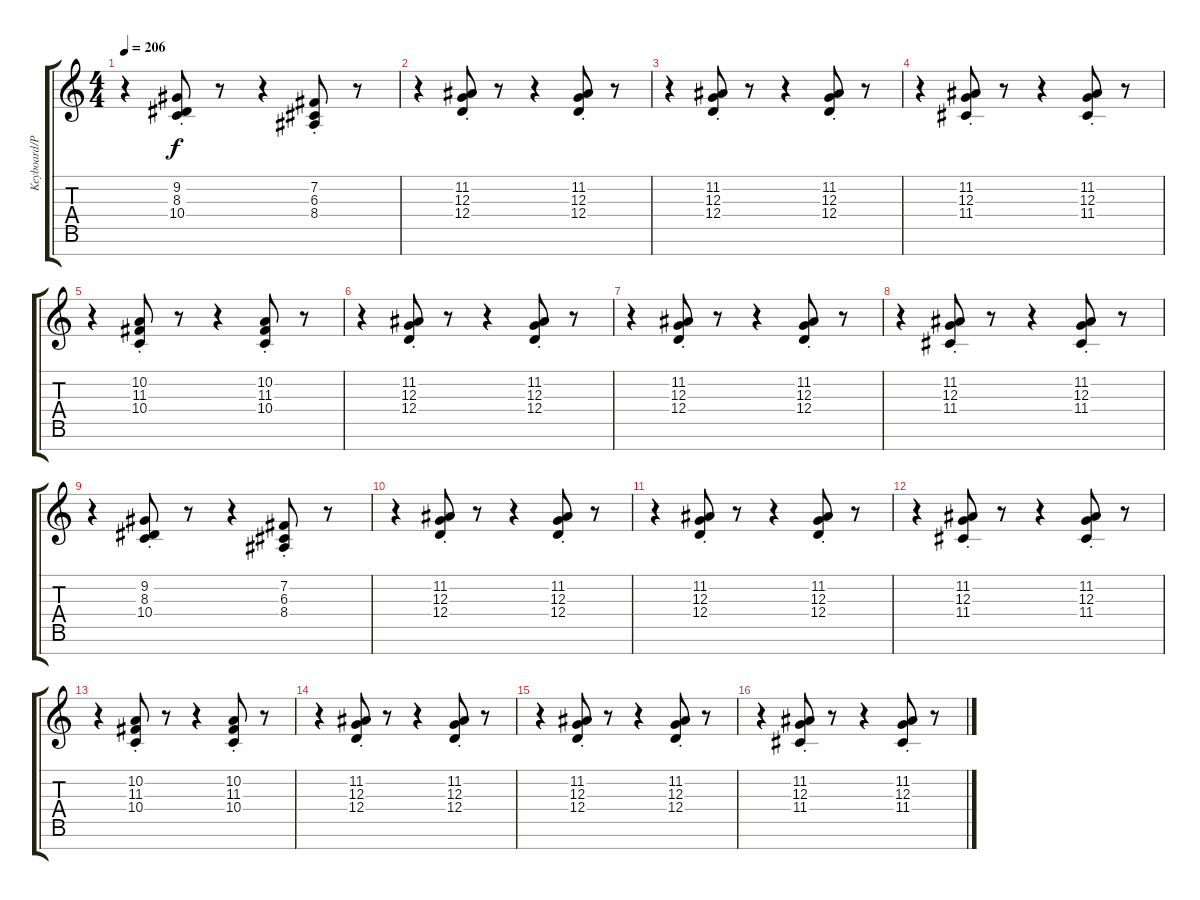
\track ("Keyboard/Piano" "Keyboard/P") {instrument acousticgrandpiano}
\staff {score tabs}
\tuning (E4 B3 G3 D3 A2 E2 B1) {hide}
\ts (4 4)
\tempo 206
\clef g2
\ks c
r.4{dy f} (9.2{st} 8.3{st} 10.4{st}).8 r.8 r.4 (7.2{st} 6.3{st} 8.4{st}).8 r.8 |
r.4 (11.2{st} 12.3{st} 12.4{st}).8 r.8 r.4 (11.2{st} 12.3{st} 12.4{st}).8 r.8 |
r.4 (11.2{st} 12.3{st} 12.4{st}).8 r.8 r.4 (11.2{st} 12.3{st} 12.4{st}).8 r.8 |
r.4 (11.2{st} 12.3{st} 11.4{st}).8 r.8 r.4 (11.2{st} 12.3{st} 11.4{st}).8 r.8 |
r.4 (10.2{st} 11.3{st} 10.4{st}).8 r.8 r.4 (10.2{st} 11.3{st} 10.4{st}).8 r.8 |
r.4 (11.2{st} 12.3{st} 12.4{st}).8 r.8 r.4 (11.2{st} 12.3{st} 12.4{st}).8 r.8 |
r.4 (11.2{st} 12.3{st} 12.4{st}).8 r.8 r.4 (11.2{st} 12.3{st} 12.4{st}).8 r.8 |
r.4 (11.2{st} 12.3{st} 11.4{st}).8 r.8 r.4 (11.2{st} 12.3{st} 11.4{st}).8 r.8 |
r.4 (9.2{st} 8.3{st} 10.4{st}).8 r.8 r.4 (7.2{st} 6.3{st} 8.4{st}).8 r.8 |
r.4 (11.2{st} 12.3{st} 12.4{st}).8 r.8 r.4 (11.2{st} 12.3{st} 12.4{st}).8 r.8 |
r.4 (11.2{st} 12.3{st} 12.4{st}).8 r.8 r.4 (11.2{st} 12.3{st} 12.4{st}).8 r.8 |
r.4 (11.2{st} 12.3{st} 11.4{st}).8 r.8 r.4 (11.2{st} 12.3{st} 11.4{st}).8 r.8 |
r.4 (10.2{st} 11.3{st} 10.4{st}).8 r.8 r.4 (10.2{st} 11.3{st} 10.4{st}).8 r.8 |
r.4 (11.2{st} 12.3{st} 12.4{st}).8 r.8 r.4 (11.2{st} 12.3{st} 12.4{st}).8 r.8 |
r.4 (11.2{st} 12.3{st} 12.4{st}).8 r.8 r.4 (11.2{st} 12.3{st} 12.4{st}).8 r.8 |
r.4 (11.2{st} 12.3{st} 11.4{st}).8 r.8 r.4 (11.2{st} 12.3{st} 11.4{st}).8 r.8
